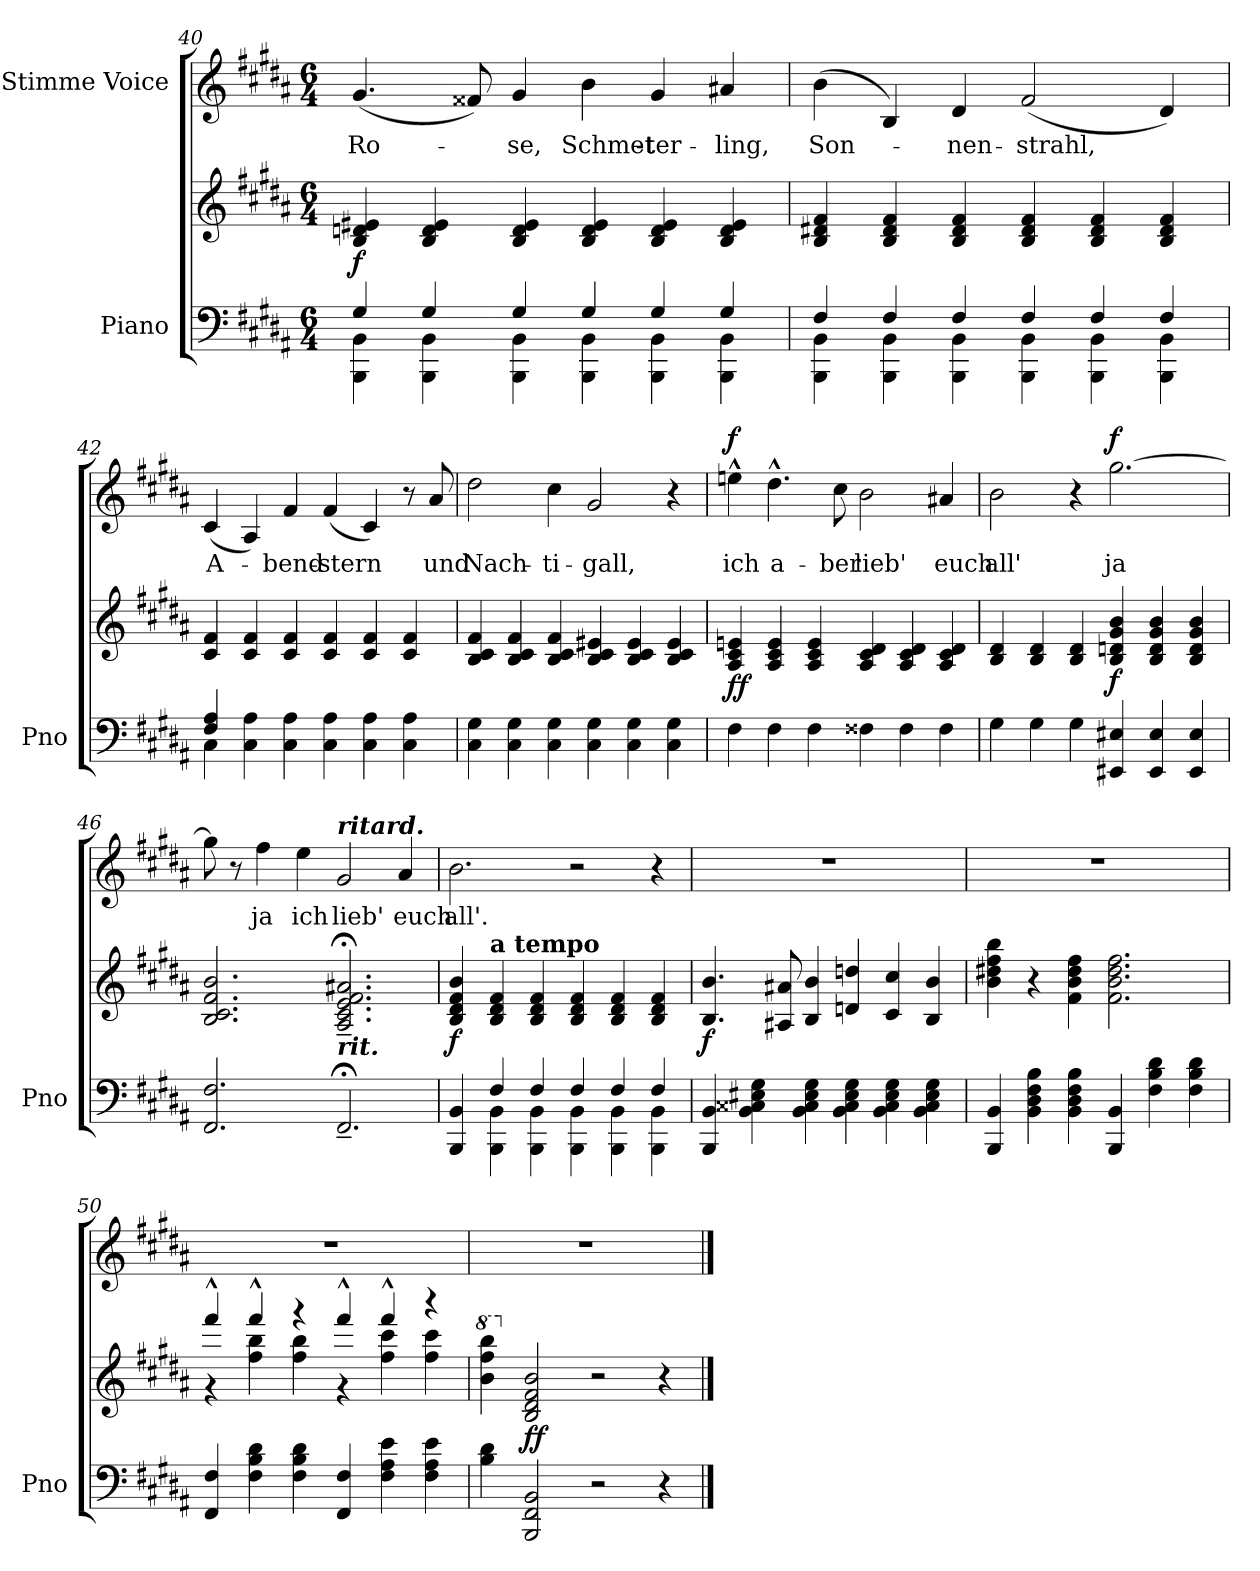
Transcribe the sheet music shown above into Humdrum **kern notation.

**kern	**kern	**dynam	**kern	**text	**dynam
*part2	*part2	*part2	*part1	*part1	*part1
*staff3	*staff2	*staff2/3	*staff1	*staff1	*staff1
*I"Piano	*	*	*I"Stimme Voice	*	*
*I'Pno	*	*	*	*	*
*clefF4	*clefG2	*	*clefG2	*	*
*k[f#c#g#d#a#]	*k[f#c#g#d#a#]	*	*k[f#c#g#d#a#]	*	*
*M6/4	*M6/4	*	*M6/4	*	*
=40	=40	=40	=40	=40	=40
*^	*	*	*	*	*
!	!	!	!LO:DY:b	!	!	!
4G#/	4BBB\ 4BB\	4B/ 4dn/ 4e#X/	f	(4.g#/	Ro-	.
4G#/	4BBB\ 4BB\	4B/ 4d/ 4e#/	.	.	.	.
.	.	.	.	8f##X/)	.	.
4G#/	4BBB\ 4BB\	4B/ 4d/ 4e#/	.	4g#/	-se,	.
4G#/	4BBB\ 4BB\	4B/ 4d/ 4e#/	.	4b\	Schmet-	.
4G#/	4BBB\ 4BB\	4B/ 4d/ 4e#/	.	4g#/	-ter-	.
4G#/	4BBB\ 4BB\	4B/ 4d/ 4e#/	.	4a#X/	-ling,	.
=41	=41	=41	=41	=41	=41	=41
4F#/	4BBB\ 4BB\	4B/ 4d#X/ 4f#/	.	(<4b\	Son-	.
4F#/	4BBB\ 4BB\	4B/ 4d#/ 4f#/	.	4B/)	.	.
4F#/	4BBB\ 4BB\	4B/ 4d#/ 4f#/	.	4d#/	-nen-	.
4F#/	4BBB\ 4BB\	4B/ 4d#/ 4f#/	.	(2f#/	-strahl,	.
4F#/	4BBB\ 4BB\	4B/ 4d#/ 4f#/	.	.	.	.
4F#/	4BBB\ 4BB\	4B/ 4d#/ 4f#/	.	4d#/)	.	.
=42	=42	=42	=42	=42	=42	=42
4F#/ 4A#/	4C#\	4c#/ 4f#/	.	(4c#/	A-	.
4C#\ 4A#\	1ryy	4c#/ 4f#/	.	4A#/)	.	.
4C#\ 4A#\	.	4c#/ 4f#/	.	4f#/	-bend-	.
4C#\ 4A#\	.	4c#/ 4f#/	.	(4f#/	-stern	.
4C#\ 4A#\	.	4c#/ 4f#/	.	4c#/)	.	.
4C#\ 4A#\	4ryy	4c#/ 4f#/	.	8r	.	.
.	.	.	.	8a#/	und	.
*v	*v	*	*	*	*	*
=43	=43	=43	=43	=43	=43
4C#\ 4G#\	4B/ 4c#/ 4f#/	.	2dd#\	Nach-	.
4C#\ 4G#\	4B/ 4c#/ 4f#/	.	.	.	.
4C#\ 4G#\	4B/ 4c#/ 4f#/	.	4cc#\	-ti-	.
4C#\ 4G#\	4B/ 4c#/ 4e#X/	.	2g#/	-gall,	.
4C#\ 4G#\	4B/ 4c#/ 4e#/	.	.	.	.
4C#\ 4G#\	4B/ 4c#/ 4e#/	.	4r	.	.
=44	=44	=44	=44	=44	=44
!	!	!LO:DY:b	!	!	!LO:DY:a
4F#\	4A#/ 4c#/ 4en/	ff	4een^^\	ich	f
4F#\	4A#/ 4c#/ 4e/	.	4.dd#^^\	a-	.
4F#\	4A#/ 4c#/ 4e/	.	.	.	.
.	.	.	8cc#\	-ber	.
4F##X\	4A#/ 4c#/ 4d#/	.	2b\	lieb'	.
4F##\	4A#/ 4c#/ 4d#/	.	.	.	.
4F##\	4A#/ 4c#/ 4d#/	.	4a#X/	euch	.
=45	=45	=45	=45	=45	=45
4G#\	4B/ 4d#/	.	2b\	all'	.
4G#\	4B/ 4d#/	.	.	.	.
4G#\	4B/ 4d#/	.	4r	.	.
!	!	!LO:DY:b	!	!	!LO:DY:a
4EE#X/ 4E#X/	4B/ 4dn/ 4g#/ 4b/	f	[2.gg#\	ja	f
4EE#/ 4E#/	4B/ 4d/ 4g#/ 4b/	.	.	.	.
4EE#/ 4E#/	4B/ 4d/ 4g#/ 4b/	.	.	.	.
=46	=46	=46	=46	=46	=46
2.FF#/ 2.F#/	2.B/ 2.c#/ 2.f#/ 2.b/	.	8gg#\]	.	.
.	.	.	8r	.	.
.	.	.	4ff#\	ja	.
.	.	.	4ee\	ich	.
!	!	!	!LO:TX:a:Bi:t=ritard.	!	!
!LO:TX:a:Bi:t=rit.	!	!	!	!	!
2.FF#;<~/	2.A#/;<~ 2.c#/;<~ 2.e/;<~ 2.f#/;<~ 2.a#X/;<~	.	2g#/	lieb'	.
.	.	.	4a#/	euch	.
=47	=47	=47	=47	=47	=47
*^	*	*	*	*	*
!	!	!	!LO:DY:b	!	!	!
4BBB/ 4BB/	4ryy	4B/ 4d#/ 4f#/ 4b/	f	2.b\	all'.	.
!	!	!LO:TX:a:B:t=a tempo	!	!	!	!
4F#/	4BBB\ 4BB\	4B/ 4d#/ 4f#/	.	.	.	.
4F#/	4BBB\ 4BB\	4B/ 4d#/ 4f#/	.	.	.	.
4F#/	4BBB\ 4BB\	4B/ 4d#/ 4f#/	.	2r	.	.
4F#/	4BBB\ 4BB\	4B/ 4d#/ 4f#/	.	.	.	.
4F#/	4BBB\ 4BB\	4B/ 4d#/ 4f#/	.	4r	.	.
=48	=48	=48	=48	=48	=48	=48
!	!	!	!LO:DY:b	!	!	!
*v	*v	*	*	*	*	*
4BBB/ 4BB/	4.B/ 4.b/	f	1.r	.	.
4BB\ 4C##X\ 4E#X\ 4G#\	.	.	.	.	.
.	8A#X/ 8a#X/	.	.	.	.
4BB\ 4C##\ 4E#\ 4G#\	4B/ 4b/	.	.	.	.
4BB\ 4C##\ 4E#\ 4G#\	4dn/ 4ddn/	.	.	.	.
4BB\ 4C##\ 4E#\ 4G#\	4c#/ 4cc#/	.	.	.	.
4BB\ 4C##\ 4E#\ 4G#\	4B/ 4b/	.	.	.	.
=49	=49	=49	=49	=49	=49
4BBB/ 4BB/	4b\ 4dd#X\ 4ff#\ 4bb\	.	1.r	.	.
4BB\ 4D#\ 4F#\ 4B\	4r	.	.	.	.
4BB\ 4D#\ 4F#\ 4B\	4f#\ 4b\ 4dd#\ 4ff#\	.	.	.	.
4BBB/ 4BB/	2.f#\ 2.b\ 2.dd#\ 2.ff#\	.	.	.	.
4F#\ 4B\ 4d#\	.	.	.	.	.
4F#\ 4B\ 4d#\	.	.	.	.	.
=50	=50	=50	=50	=50	=50
*	*^	*	*	*	*
4FF#/ 4F#/	4fff#^^/	4r	.	1.r	.	.
4F#\ 4B\ 4d#\	4fff#^^/	4ff#\ 4bb\	.	.	.	.
4F#\ 4B\ 4d#\	4r	4ff#\ 4bb\	.	.	.	.
4FF#/ 4F#/	4fff#^^/	4r	.	.	.	.
4F#\ 4A#\ 4e\	4fff#^^/	4ff#\ 4ccc#\	.	.	.	.
4F#\ 4A#\ 4e\	4r	4ff#\ 4ccc#\	.	.	.	.
*	*v	*v	*	*	*	*
=51	=51	=51	=51	=51	=51
*	*8va	*	*	*	*
4B\ 4d#\	4bb\ 4fff#\ 4bbb\	.	1.r	.	.
*	*X8va	*	*	*	*
!	!	!LO:DY:b	!	!	!
2BBB/ 2FF#/ 2BB/	2B/ 2d#/ 2f#/ 2b/	ff	.	.	.
2r	2r	.	.	.	.
4r	4r	.	.	.	.
==	==	==	==	==	==
*-	*-	*-	*-	*-	*-
